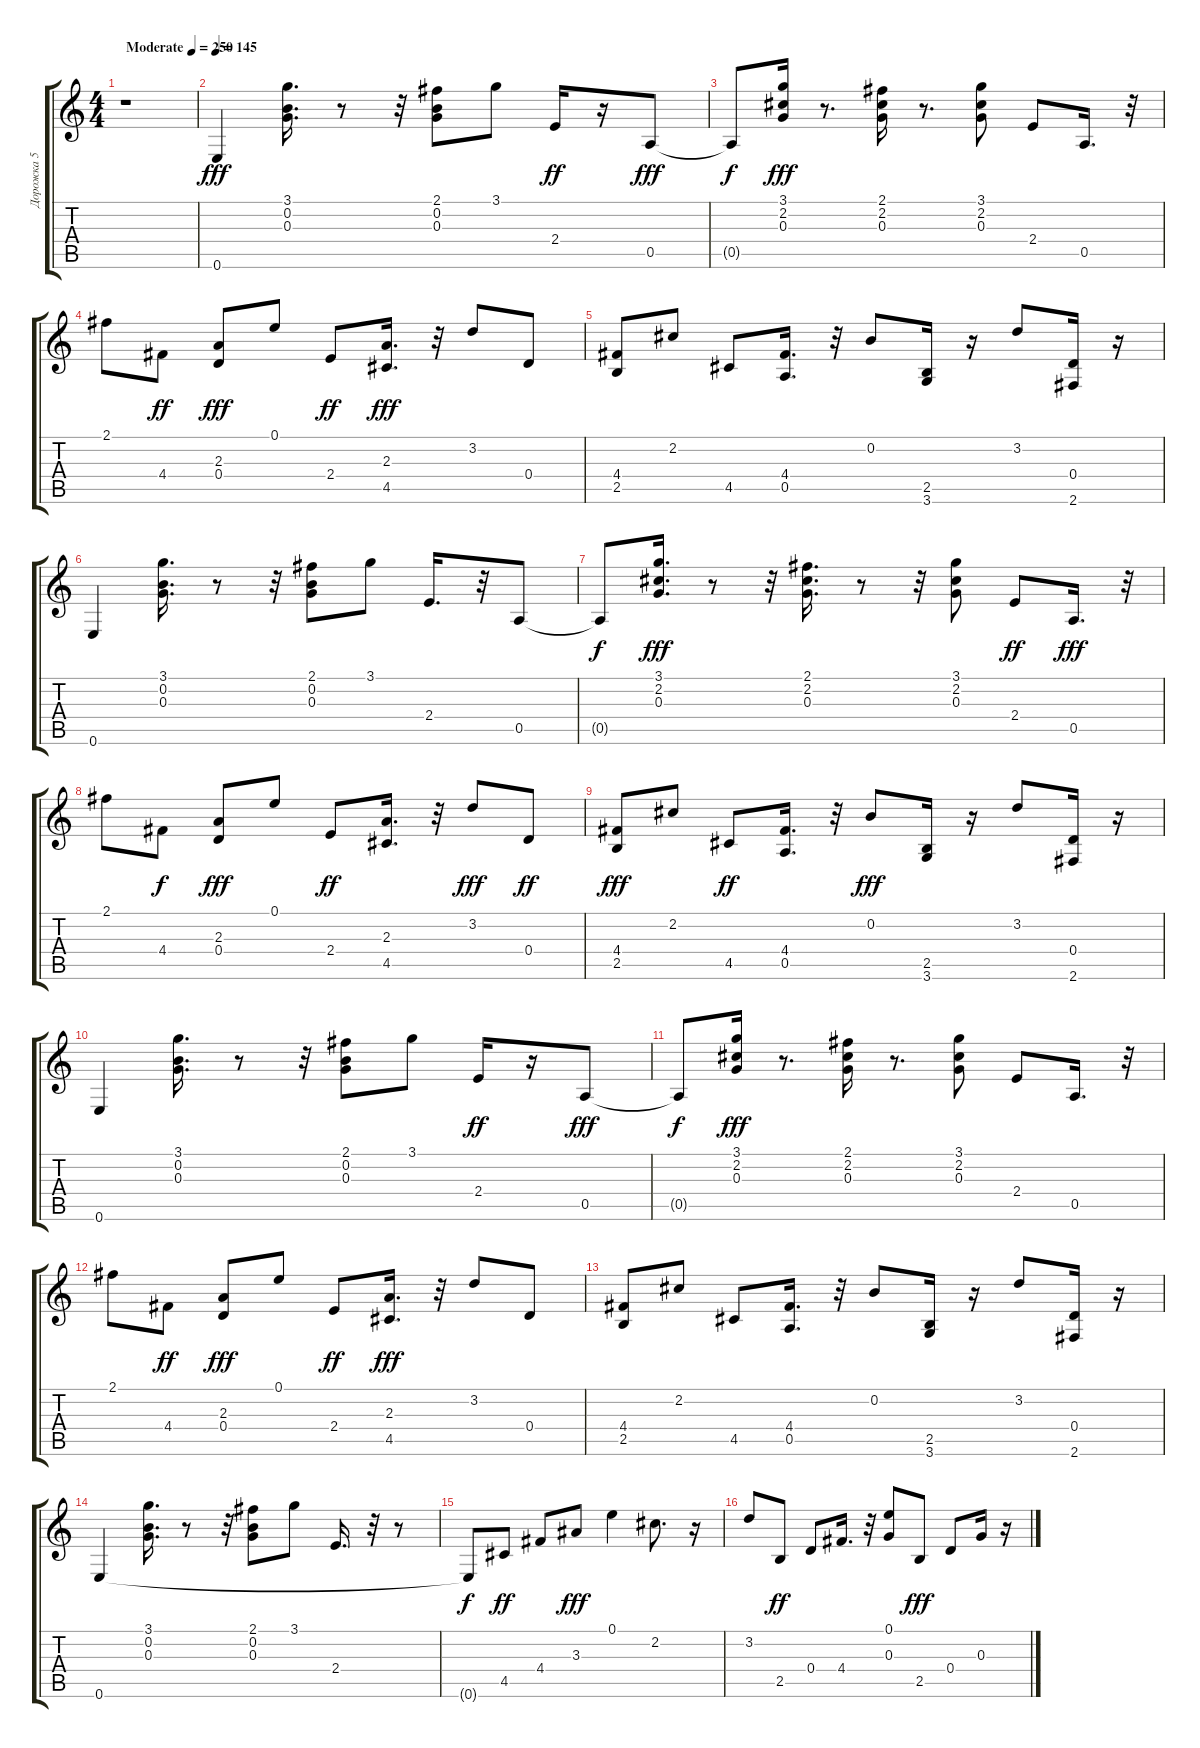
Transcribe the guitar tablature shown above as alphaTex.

\track ("Дорожка 5" "Дорожка 5") {instrument acousticguitarsteel}
\staff {score tabs}
\tuning (E4 B3 G3 D3 A2 E2) {hide}
\ts (4 4)
\tempo (250 "Moderate")
\clef g2
\ks c
r.1{dy fff instrument acousticguitarsteel} |
\tempo 145
0.6.4 (3.1 0.2 0.3).16{d} r.8 r.32 (2.1 0.2 0.3).8 3.1.8 2.4.16{dy ff} r.16 0.5.8{dy fff} |
0.5{t}.8{dy f} (3.1 2.2 0.3).16{dy fff} r.8{d} (2.1 2.2 0.3).16 r.8{d} (3.1 2.2 0.3).8 2.4.8 0.5.16{d} r.32 |
2.1.8 4.4.8{dy ff} (2.3 0.4).8{dy fff} 0.1.8 2.4.8{dy ff} (2.3 4.5).16{d dy fff} r.32 3.2.8 0.4.8 |
(4.4 2.5).8 2.2.8 4.5.8 (4.4 0.5).16{d} r.32 0.2.8 (2.5 3.6).16 r.16 3.2.8 (0.4 2.6).16 r.16 |
0.6.4 (3.1 0.2 0.3).16{d} r.8 r.32 (2.1 0.2 0.3).8 3.1.8 2.4.16{d} r.32 0.5.8 |
0.5{t}.8{dy f} (3.1 2.2 0.3).16{d dy fff} r.8 r.32 (2.1 2.2 0.3).16{d} r.8 r.32 (3.1 2.2 0.3).8 2.4.8{dy ff} 0.5.16{d dy fff} r.32 |
2.1.8 4.4.8{dy f} (2.3 0.4).8{dy fff} 0.1.8 2.4.8{dy ff} (2.3 4.5).16{d} r.32 3.2.8{dy fff} 0.4.8{dy ff} |
(4.4 2.5).8{dy fff} 2.2.8 4.5.8{dy ff} (4.4 0.5).16{d} r.32 0.2.8{dy fff} (2.5 3.6).16 r.16 3.2.8 (0.4 2.6).16 r.16 |
0.6.4 (3.1 0.2 0.3).16{d} r.8 r.32 (2.1 0.2 0.3).8 3.1.8 2.4.16{dy ff} r.16 0.5.8{dy fff} |
0.5{t}.8{dy f} (3.1 2.2 0.3).16{dy fff} r.8{d} (2.1 2.2 0.3).16 r.8{d} (3.1 2.2 0.3).8 2.4.8 0.5.16{d} r.32 |
2.1.8 4.4.8{dy ff} (2.3 0.4).8{dy fff} 0.1.8 2.4.8{dy ff} (2.3 4.5).16{d dy fff} r.32 3.2.8 0.4.8 |
(4.4 2.5).8 2.2.8 4.5.8 (4.4 0.5).16{d} r.32 0.2.8 (2.5 3.6).16 r.16 3.2.8 (0.4 2.6).16 r.16 |
0.6.4 (3.1 0.2 0.3).16{d} r.8 r.32 (2.1 0.2 0.3).8 3.1.8 2.4.16{d} r.32 r.8 |
0.6{t}.8{dy f} 4.5.8{dy ff} 4.4.8 3.3.8{dy fff} 0.1.4 2.2.8{d} r.16 |
3.2.8 2.5.8{dy ff} 0.4.8 4.4.16{d} r.32 (0.1 0.3).8 2.5.8{dy fff} 0.4.8 0.3.16 r.16
